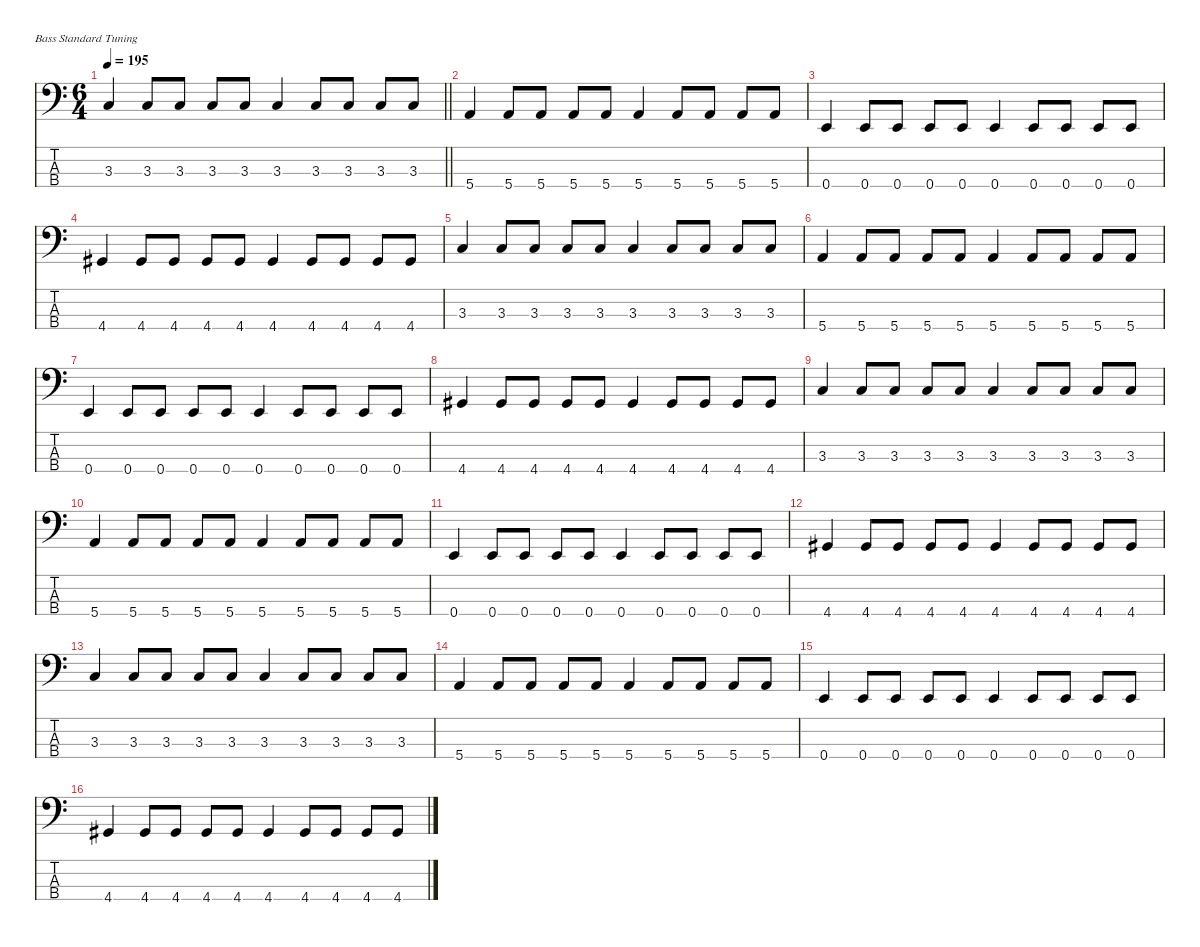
\defaultSystemsLayout 4
\hideDynamics
\bracketExtendMode nobrackets
\singleTrackTrackNamePolicy hidden
\multiTrackTrackNamePolicy hidden
\firstSystemTrackNameMode fullname
\firstSystemTrackNameOrientation horizontal
\otherSystemsTrackNameOrientation horizontal
\track ("Bass" "el.bs.") {defaultSystemsLayout 4 instrument electricbassfinger}
\staff {score tabs}
\tuning (G2 D2 A1 E1)
\ts (6 4)
\tempo 195
\clef f4
\barLineRight lightlight
\ks c
3.3.4{dy f beam Up} 3.3.8{beam Up} 3.3.8{beam Up} 3.3.8{beam Up} 3.3.8{beam Up} 3.3.4{beam Up} 3.3.8{beam Up} 3.3.8{beam Up} 3.3.8{beam Up} 3.3.8{beam Up} |
5.4.4{beam Up} 5.4.8{beam Up} 5.4.8{beam Up} 5.4.8{beam Up} 5.4.8{beam Up} 5.4.4{beam Up} 5.4.8{beam Up} 5.4.8{beam Up} 5.4.8{beam Up} 5.4.8{beam Up} |
0.4.4{beam Up} 0.4.8{beam Up} 0.4.8{beam Up} 0.4.8{beam Up} 0.4.8{beam Up} 0.4.4{beam Up} 0.4.8{beam Up} 0.4.8{beam Up} 0.4.8{beam Up} 0.4.8{beam Up} |
4.4{acc #}.4{beam Up} 4.4{acc #}.8{beam Up} 4.4{acc #}.8{beam Up} 4.4{acc #}.8{beam Up} 4.4{acc #}.8{beam Up} 4.4{acc #}.4{beam Up} 4.4{acc #}.8{beam Up} 4.4{acc #}.8{beam Up} 4.4{acc #}.8{beam Up} 4.4{acc #}.8{beam Up} |
3.3.4{beam Up} 3.3.8{beam Up} 3.3.8{beam Up} 3.3.8{beam Up} 3.3.8{beam Up} 3.3.4{beam Up} 3.3.8{beam Up} 3.3.8{beam Up} 3.3.8{beam Up} 3.3.8{beam Up} |
5.4.4{beam Up} 5.4.8{beam Up} 5.4.8{beam Up} 5.4.8{beam Up} 5.4.8{beam Up} 5.4.4{beam Up} 5.4.8{beam Up} 5.4.8{beam Up} 5.4.8{beam Up} 5.4.8{beam Up} |
0.4.4{beam Up} 0.4.8{beam Up} 0.4.8{beam Up} 0.4.8{beam Up} 0.4.8{beam Up} 0.4.4{beam Up} 0.4.8{beam Up} 0.4.8{beam Up} 0.4.8{beam Up} 0.4.8{beam Up} |
4.4{acc #}.4{beam Up} 4.4{acc #}.8{beam Up} 4.4{acc #}.8{beam Up} 4.4{acc #}.8{beam Up} 4.4{acc #}.8{beam Up} 4.4{acc #}.4{beam Up} 4.4{acc #}.8{beam Up} 4.4{acc #}.8{beam Up} 4.4{acc #}.8{beam Up} 4.4{acc #}.8{beam Up} |
3.3.4{beam Up} 3.3.8{beam Up} 3.3.8{beam Up} 3.3.8{beam Up} 3.3.8{beam Up} 3.3.4{beam Up} 3.3.8{beam Up} 3.3.8{beam Up} 3.3.8{beam Up} 3.3.8{beam Up} |
5.4.4{beam Up} 5.4.8{beam Up} 5.4.8{beam Up} 5.4.8{beam Up} 5.4.8{beam Up} 5.4.4{beam Up} 5.4.8{beam Up} 5.4.8{beam Up} 5.4.8{beam Up} 5.4.8{beam Up} |
0.4.4{beam Up} 0.4.8{beam Up} 0.4.8{beam Up} 0.4.8{beam Up} 0.4.8{beam Up} 0.4.4{beam Up} 0.4.8{beam Up} 0.4.8{beam Up} 0.4.8{beam Up} 0.4.8{beam Up} |
4.4{acc #}.4{beam Up} 4.4{acc #}.8{beam Up} 4.4{acc #}.8{beam Up} 4.4{acc #}.8{beam Up} 4.4{acc #}.8{beam Up} 4.4{acc #}.4{beam Up} 4.4{acc #}.8{beam Up} 4.4{acc #}.8{beam Up} 4.4{acc #}.8{beam Up} 4.4{acc #}.8{beam Up} |
3.3.4{beam Up} 3.3.8{beam Up} 3.3.8{beam Up} 3.3.8{beam Up} 3.3.8{beam Up} 3.3.4{beam Up} 3.3.8{beam Up} 3.3.8{beam Up} 3.3.8{beam Up} 3.3.8{beam Up} |
5.4.4{beam Up} 5.4.8{beam Up} 5.4.8{beam Up} 5.4.8{beam Up} 5.4.8{beam Up} 5.4.4{beam Up} 5.4.8{beam Up} 5.4.8{beam Up} 5.4.8{beam Up} 5.4.8{beam Up} |
0.4.4{beam Up} 0.4.8{beam Up} 0.4.8{beam Up} 0.4.8{beam Up} 0.4.8{beam Up} 0.4.4{beam Up} 0.4.8{beam Up} 0.4.8{beam Up} 0.4.8{beam Up} 0.4.8{beam Up} |
4.4{acc #}.4{beam Up} 4.4{acc #}.8{beam Up} 4.4{acc #}.8{beam Up} 4.4{acc #}.8{beam Up} 4.4{acc #}.8{beam Up} 4.4{acc #}.4{beam Up} 4.4{acc #}.8{beam Up} 4.4{acc #}.8{beam Up} 4.4{acc #}.8{beam Up} 4.4{acc #}.8{beam Up}
